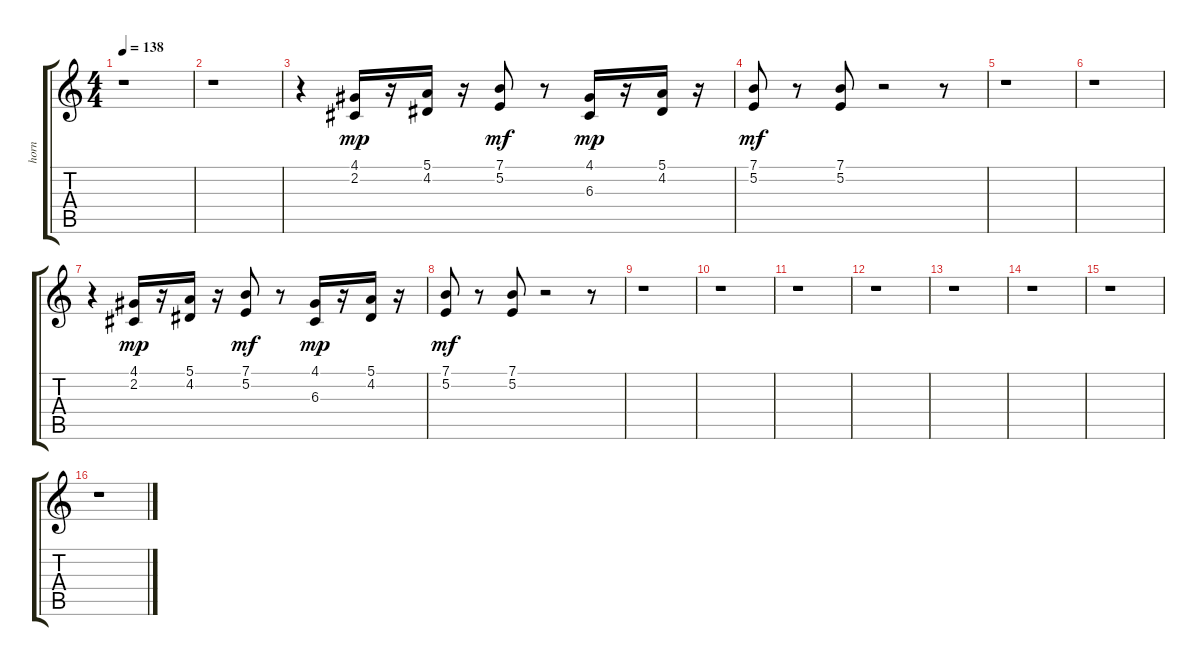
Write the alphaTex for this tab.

\track ("horn" "horn") {instrument tenorsax}
\staff {score tabs}
\tuning (E4 B3 G3 D3 A2 E2) {hide}
\ts (4 4)
\tempo 138
\clef g2
\ks c
r.1{dy mf} |
r.1 |
r.4 (4.1 2.2).16{dy mp} r.16 (5.1 4.2).16 r.16 (7.1 5.2).8{dy mf} r.8 (4.1 6.3).16{dy mp} r.16 (5.1 4.2).16 r.16 |
(7.1 5.2).8{dy mf} r.8 (7.1 5.2).8 r.2 r.8 |
r.1 |
r.1 |
r.4 (4.1 2.2).16{dy mp} r.16 (5.1 4.2).16 r.16 (7.1 5.2).8{dy mf} r.8 (4.1 6.3).16{dy mp} r.16 (5.1 4.2).16 r.16 |
(7.1 5.2).8{dy mf} r.8 (7.1 5.2).8 r.2 r.8 |
r.1 |
r.1 |
r.1 |
r.1 |
r.1 |
r.1 |
r.1 |
r.1
